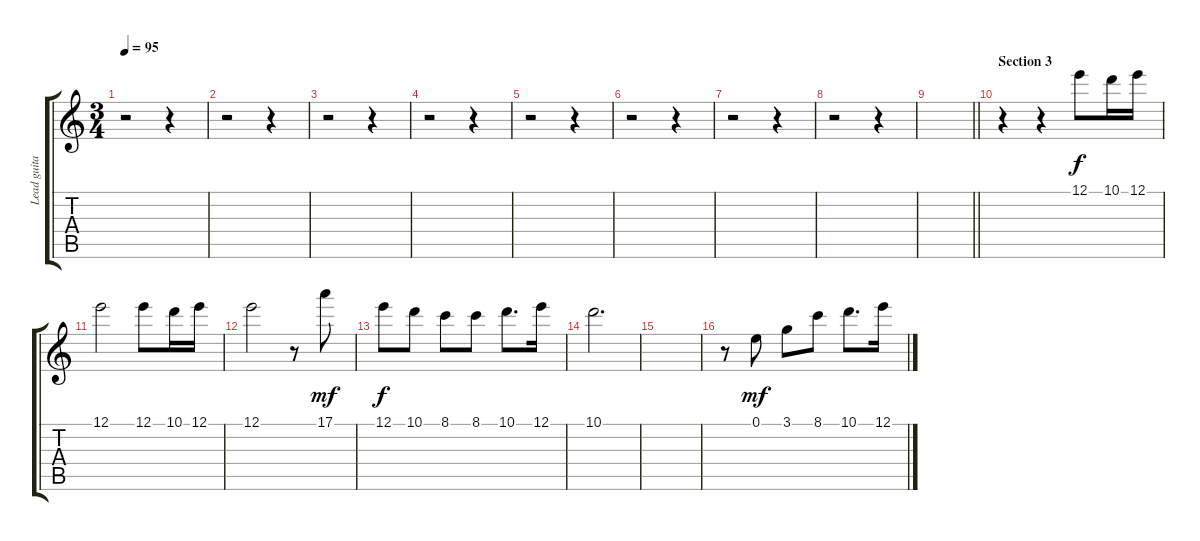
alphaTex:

\track ("Lead guitar 2" "Lead guita") {instrument acousticguitarsteel}
\staff {score tabs}
\tuning (E4 B3 G3 D3 A2 E2) {hide}
\ts (3 4)
\tempo 95
\clef g2
\ks c
r.2{dy ff} r.4 |
r.2 r.4 |
r.2 r.4 |
r.2 r.4 |
r.2 r.4 |
r.2 r.4 |
r.2 r.4 |
r.2 r.4 |
\barLineRight lightlight
|
\section ("" "Section 3")
r.4{instrument acousticguitarsteel} r.4 12.1.8{dy f} 10.1.16 12.1.16 |
12.1.2 12.1.8 10.1.16 12.1.16 |
12.1.2 r.8 17.1.8{dy mf} |
12.1.8{dy f} 10.1.8 8.1.8 8.1.8 10.1.8{d} 12.1.16 |
10.1.2{d} |
|
r.8 0.1.8{dy mf} 3.1.8 8.1.8 10.1.8{d} 12.1.16
